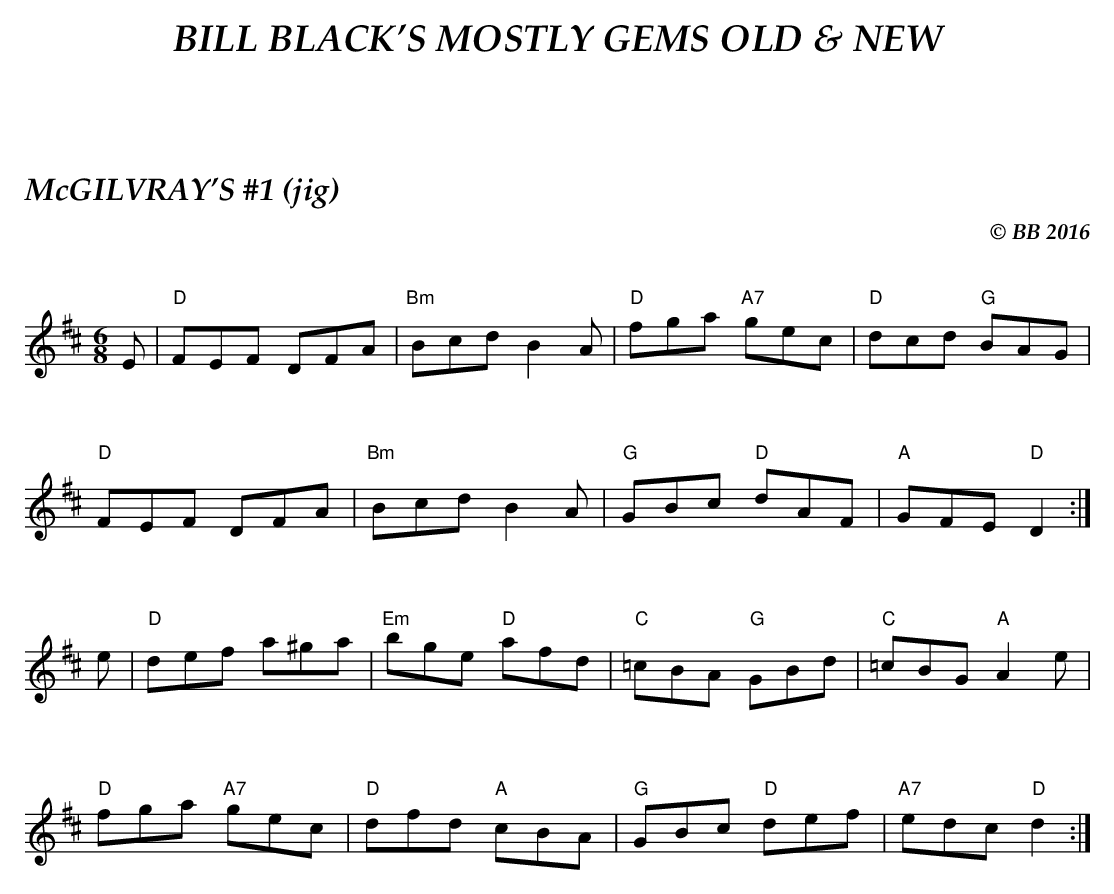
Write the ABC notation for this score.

X:1
T:McGILVRAY'S #1 (jig)
C:© BB 2016
M:6/8
Q:1/4=160
K:D
E|"D"FEF DFA | "Bm" Bcd B2A|"D"fga "A7"gec|"D" dcd "G"BAG|
"D"FEF DFA| "Bm" Bcd B2A|"G" GBc "D" dAF| "A"GFE "D" D2:|
e|"D" def a^ga|"Em" bge "D" afd|"C"=cBA "G"GBd | "C"=cBG "A"A2e|
"D" fga "A7"gec| "D" dfd "A"cBA|"G"GBc "D" def|"A7" edc "D" d2 :|
